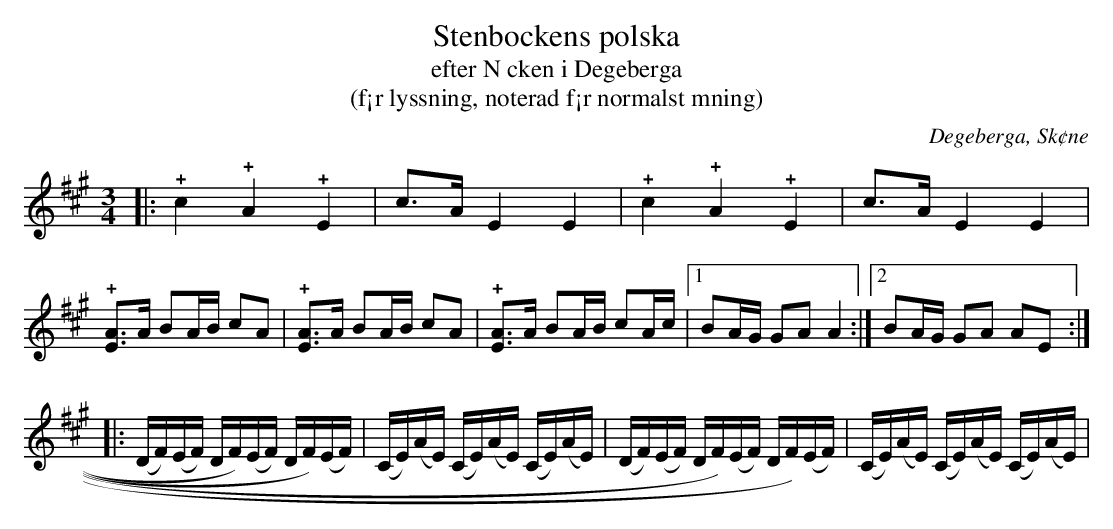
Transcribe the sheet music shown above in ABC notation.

X:1
T:Stenbockens polska
T:efter N cken i Degeberga
T:(f¡r lyssning, noterad f¡r normalst mning)
O:Degeberga, Sk¢ne
M:3/4
L:1/4
Q:100
K:A
[L:1/4]|: !+!c !+!A !+!E | c/>A/ E E | !+!c !+!A !+!E | c/>A/ E E |
[L:1/8] !+![EA]>A BA/B/ cA | !+![EA]>A BA/B/ cA | !+![EA]>A BA/B/ cA/c/ |1 BA/G/ GA A2 :|2 BA/G/ GA AE :|
[L:1/16]|: (DF)(EF) DF)(EF) DF)(EF) | (CE)(AE) (CE)(AE) (CE)(AE) | (DF)(EF) DF)(EF) DF)(EF) | (CE)(AE) (CE)(AE) (CE)(AE) |
